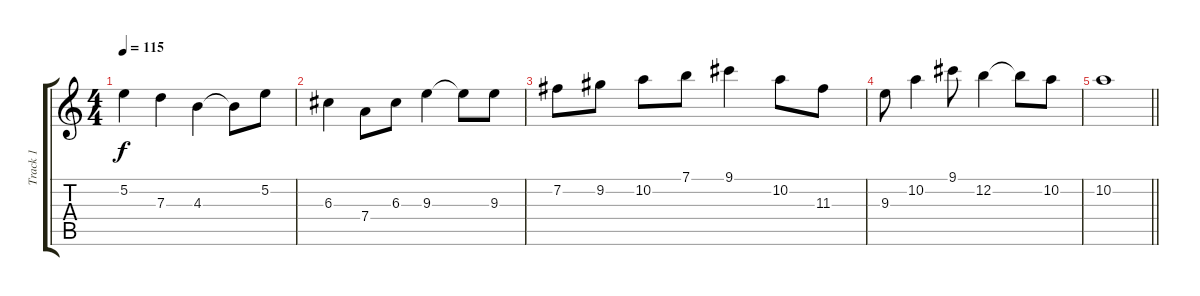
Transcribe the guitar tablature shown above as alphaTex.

\track ("Track 1" "Track 1") {instrument acousticguitarsteel}
\staff {score tabs}
\tuning (E4 B3 G3 D3 A2 E2) {hide}
\ts (4 4)
\tempo 115
\clef g2
\ks c
5.2.4{dy f} 7.3.4 4.3.4 4.3{t}.8 5.2.8 |
6.3.4 7.4.8 6.3.8 9.3.4 9.3{t}.8 9.3.8 |
7.2.8 9.2.8 10.2.8 7.1.8 9.1.4 10.2.8 11.3.8 |
9.3.8 10.2.4 9.1.8 12.2.4 12.2{t}.8 10.2.8 |
\barLineRight lightlight
10.2.1
